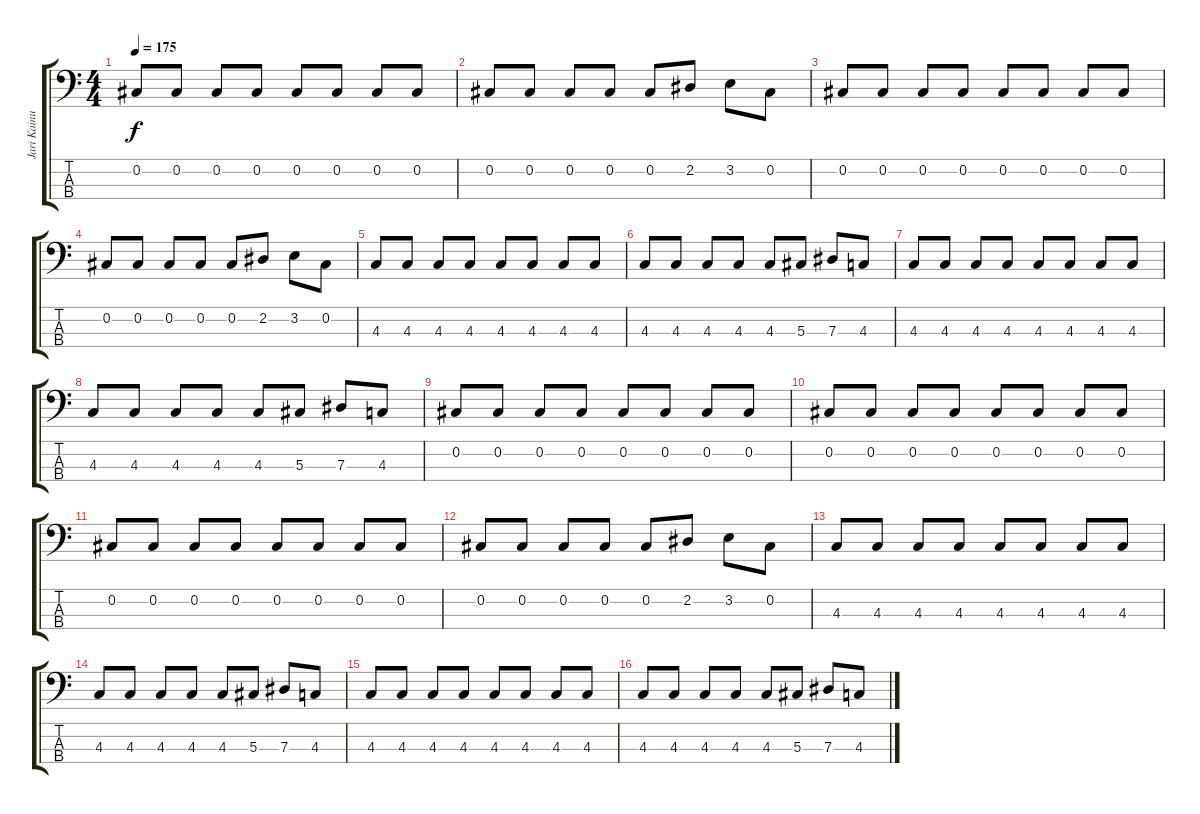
\track ("Jari Kainulainen" "Jari Kainu") {instrument electricbassfinger}
\staff {score tabs}
\tuning (Gb2 Db2 Ab1 Eb1) {hide}
\ts (4 4)
\tempo 175
\clef f4
\ks c
0.2.8{dy f} 0.2.8 0.2.8 0.2.8 0.2.8 0.2.8 0.2.8 0.2.8 |
0.2.8 0.2.8 0.2.8 0.2.8 0.2.8 2.2.8 3.2.8 0.2.8 |
0.2.8 0.2.8 0.2.8 0.2.8 0.2.8 0.2.8 0.2.8 0.2.8 |
0.2.8 0.2.8 0.2.8 0.2.8 0.2.8 2.2.8 3.2.8 0.2.8 |
4.3.8 4.3.8 4.3.8 4.3.8 4.3.8 4.3.8 4.3.8 4.3.8 |
4.3.8 4.3.8 4.3.8 4.3.8 4.3.8 5.3.8 7.3.8 4.3.8 |
4.3.8 4.3.8 4.3.8 4.3.8 4.3.8 4.3.8 4.3.8 4.3.8 |
4.3.8 4.3.8 4.3.8 4.3.8 4.3.8 5.3.8 7.3.8 4.3.8 |
0.2.8 0.2.8 0.2.8 0.2.8 0.2.8 0.2.8 0.2.8 0.2.8 |
0.2.8 0.2.8 0.2.8 0.2.8 0.2.8 0.2.8 0.2.8 0.2.8 |
0.2.8 0.2.8 0.2.8 0.2.8 0.2.8 0.2.8 0.2.8 0.2.8 |
0.2.8 0.2.8 0.2.8 0.2.8 0.2.8 2.2.8 3.2.8 0.2.8 |
4.3.8 4.3.8 4.3.8 4.3.8 4.3.8 4.3.8 4.3.8 4.3.8 |
4.3.8 4.3.8 4.3.8 4.3.8 4.3.8 5.3.8 7.3.8 4.3.8 |
4.3.8 4.3.8 4.3.8 4.3.8 4.3.8 4.3.8 4.3.8 4.3.8 |
4.3.8 4.3.8 4.3.8 4.3.8 4.3.8 5.3.8 7.3.8 4.3.8
